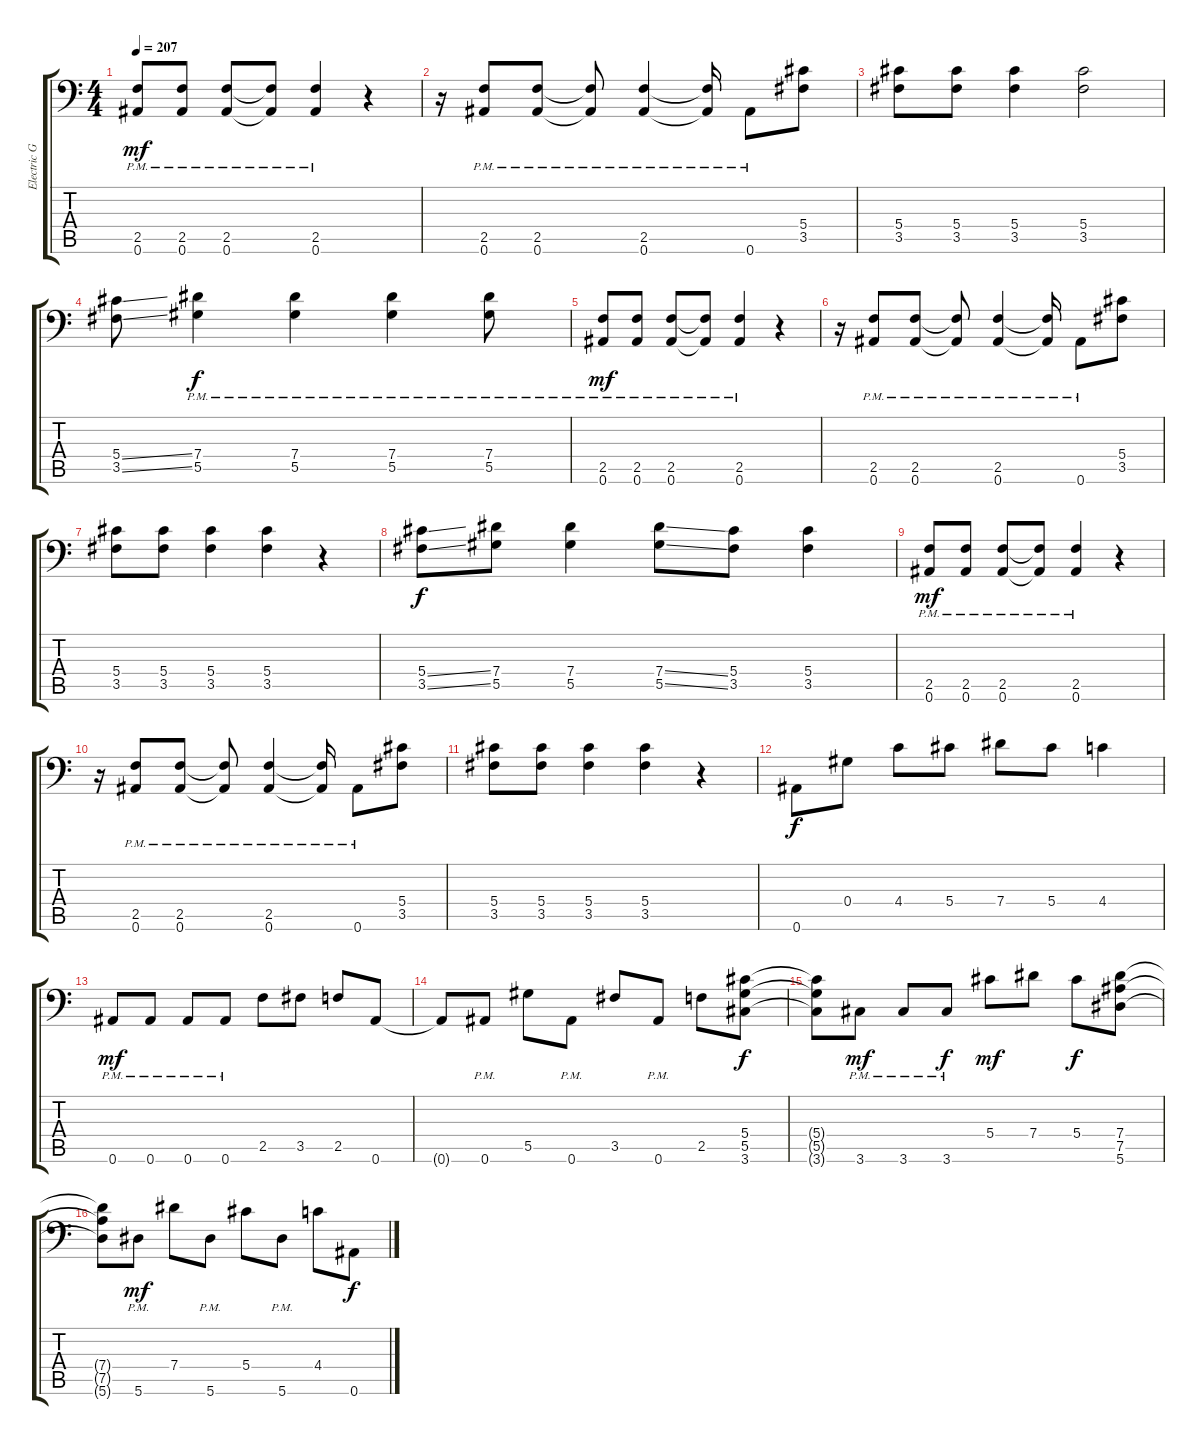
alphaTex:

\track ("Electric Guitar 2" "Electric G") {instrument distortionguitar}
\staff {score tabs}
\tuning (Bb3 F3 Db3 Ab2 Eb2 Bb1) {hide}
\ts (4 4)
\tempo 207
\clef f4
\ks c
(2.5{pm} 0.6{pm}).8{dy mf} (2.5{pm} 0.6{pm}).8 (2.5{pm} 0.6{pm}).8 (2.5{pm t} 0.6{pm t}).8 (2.5{pm} 0.6).4 r.4 |
r.16 (2.5{pm} 0.6{pm}).8 (2.5{pm} 0.6{pm}).8 (2.5{pm t} 0.6{pm t}).8 (2.5{pm} 0.6{pm}).4 (2.5{pm t} 0.6{pm t}).16 0.6{pm}.8 (5.4 3.5).8 |
(5.4 3.5).8 (5.4 3.5).8 (5.4 3.5).4 (5.4 3.5).2 |
(5.4{ss} 3.5{ss}).8 (7.4{pm} 5.5).4{dy f} (7.4{pm} 5.5).4 (7.4{pm} 5.5).4 (7.4 5.5{pm}).8 |
(2.5{pm} 0.6{pm}).8{dy mf} (2.5{pm} 0.6{pm}).8 (2.5{pm} 0.6{pm}).8 (2.5{pm t} 0.6{pm t}).8 (2.5{pm} 0.6).4 r.4 |
r.16 (2.5{pm} 0.6{pm}).8 (2.5{pm} 0.6{pm}).8 (2.5{pm t} 0.6{pm t}).8 (2.5{pm} 0.6{pm}).4 (2.5{pm t} 0.6{pm t}).16 0.6{pm}.8 (5.4 3.5).8 |
(5.4 3.5).8 (5.4 3.5).8 (5.4 3.5).4 (5.4 3.5).4 r.4 |
(5.4{ss} 3.5{ss}).8{dy f} (7.4 5.5).8 (7.4 5.5).4 (7.4{ss} 5.5{ss}).8 (5.4 3.5).8 (5.4 3.5).4 |
(2.5{pm} 0.6{pm}).8{dy mf} (2.5{pm} 0.6{pm}).8 (2.5{pm} 0.6{pm}).8 (2.5{pm t} 0.6{pm t}).8 (2.5{pm} 0.6).4 r.4 |
r.16 (2.5{pm} 0.6{pm}).8 (2.5{pm} 0.6{pm}).8 (2.5{pm t} 0.6{pm t}).8 (2.5{pm} 0.6{pm}).4 (2.5{pm t} 0.6{pm t}).16 0.6{pm}.8 (5.4 3.5).8 |
(5.4 3.5).8 (5.4 3.5).8 (5.4 3.5).4 (5.4 3.5).4 r.4 |
0.6.8{dy f} 0.4.8 4.4.8 5.4.8 7.4.8 5.4.8 4.4.4 |
0.6{pm}.8{dy mf} 0.6{pm}.8 0.6{pm}.8 0.6{pm}.8 2.5.8 3.5.8 2.5.8 0.6.8 |
0.6{t}.8 0.6{pm}.8 5.5.8 0.6{pm}.8 3.5.8 0.6{pm}.8 2.5.8 (5.4 5.5 3.6).8{dy f} |
(5.4{t} 5.5{t} 3.6{t}).8 3.6{pm}.8{dy mf} 3.6{pm}.8 3.6{pm}.8{dy f} 5.4.8{dy mf} 7.4.8 5.4.8{dy f} (7.4 7.5 5.6).8 |
(7.4{t} 7.5{t} 5.6{t}).8 5.6{pm}.8{dy mf} 7.4.8 5.6{pm}.8 5.4.8 5.6{pm}.8 4.4.8 0.6.8{dy f}
